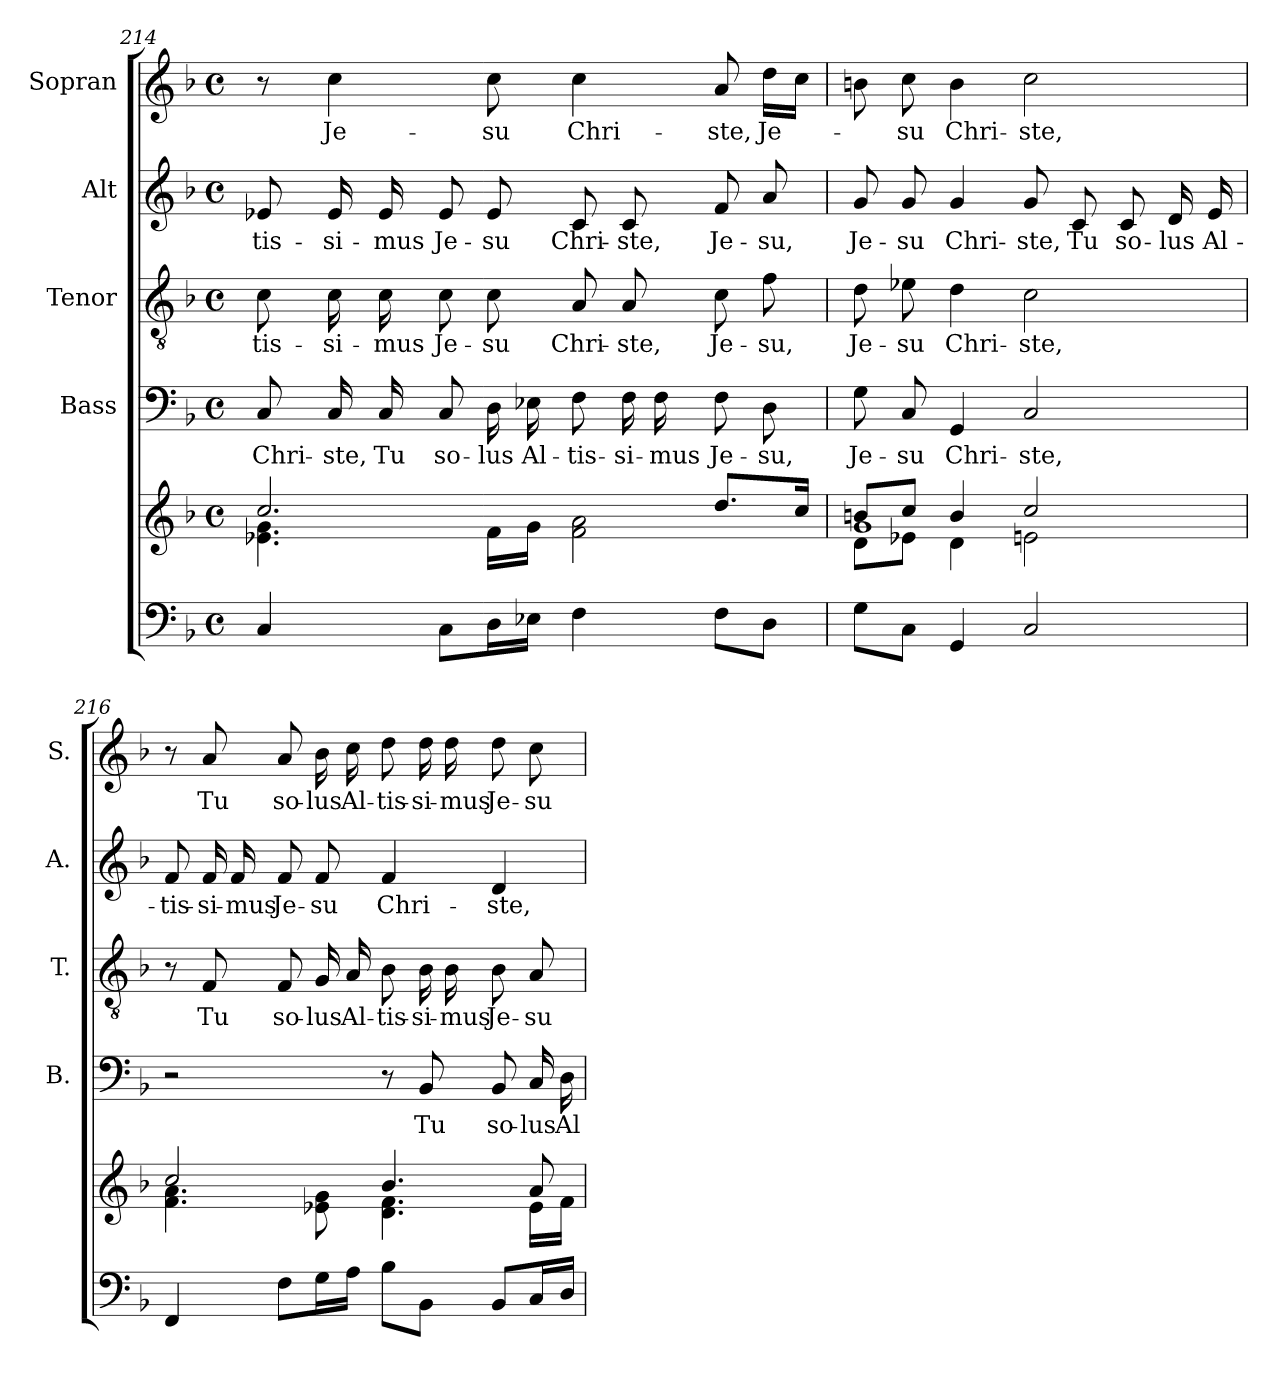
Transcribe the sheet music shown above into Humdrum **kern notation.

**kern	**kern	**kern	**text	**kern	**text	**kern	**text	**kern	**text
*part5	*part5	*part4	*part4	*part3	*part3	*part2	*part2	*part1	*part1
*staff6	*staff5	*staff4	*staff4	*staff3	*staff3	*staff2	*staff2	*staff1	*staff1
*	*	*I"Bass	*	*I"Tenor	*	*I"Alt	*	*I"Sopran	*
*	*	*I'B.	*	*I'T.	*	*I'A.	*	*I'S.	*
*clefF4	*clefG2	*clefF4	*	*clefGv2	*	*clefG2	*	*clefG2	*
*k[b-]	*k[b-]	*k[b-]	*	*k[b-]	*	*k[b-]	*	*k[b-]	*
*F:	*F:	*F:	*	*F:	*	*F:	*	*F:	*
*M4/4	*M4/4	*M4/4	*	*M4/4	*	*M4/4	*	*M4/4	*
*met(c)	*met(c)	*met(c)	*	*met(c)	*	*met(c)	*	*met(c)	*
=214	=214	=214	=214	=214	=214	=214	=214	=214	=214
*	*^	*	*	*	*	*	*	*	*
!	!	!	!	!LO:LY:b	!	!LO:LY:b	!	!LO:LY:b	!	!
4C/	2.cc/	4.e-X\ 4.g\	8C/	Chri-	8c\	-tis-	8e-X/	-tis-	8r	.
!	!	!	!	!LO:LY:b	!	!LO:LY:b	!	!LO:LY:b	!	!LO:LY:b
.	.	.	16C/	-ste,	16c\	-si-	16e-/	-si-	4cc\	Je-
!	!	!	!	!LO:LY:b	!	!LO:LY:b	!	!LO:LY:b	!	!
.	.	.	16C/	Tu	16c\	-mus	16e-/	-mus	.	.
!	!	!	!	!LO:LY:b	!	!LO:LY:b	!	!LO:LY:b	!	!
8C\L	.	.	8C/	so-	8c\	Je-	8e-/	Je-	.	.
!	!	!	!	!LO:LY:b	!	!LO:LY:b	!	!LO:LY:b	!	!LO:LY:b
16D\L	.	16f\LL	16D\	-lus	8c\	-su	8e-/	-su	8cc\	-su
!	!	!	!	!LO:LY:b	!	!	!	!	!	!
16E-X\JJ	.	16g\JJ	16E-X\	Al-	.	.	.	.	.	.
!	!	!	!	!LO:LY:b	!	!LO:LY:b	!	!LO:LY:b	!	!LO:LY:b
4F\	.	2f\ 2a\	8F\	-tis-	8A/	Chri-	8c/	Chri-	4cc\	Chri-
!	!	!	!	!LO:LY:b	!	!LO:LY:b	!	!LO:LY:b	!	!
.	.	.	16F\	-si-	8A/	-ste,	8c/	-ste,	.	.
!	!	!	!	!LO:LY:b	!	!	!	!	!	!
.	.	.	16F\	-mus	.	.	.	.	.	.
!	!	!	!	!LO:LY:b	!	!LO:LY:b	!	!LO:LY:b	!	!LO:LY:b
8F\L	8.dd/L	.	8F\	Je-	8c\	Je-	8f/	Je-	8a/	-ste,
!	!	!	!	!LO:LY:b	!	!LO:LY:b	!	!LO:LY:b	!	!LO:LY:b
8D\J	.	.	8D\	-su,	8f\	-su,	8a/	-su,	16dd\LL	Je-
.	16cc/Jk	.	.	.	.	.	.	.	16cc\JJ	.
!!LO:PB:g=z
=215	=215	=215	=215	=215	=215	=215	=215	=215	=215	=215
*	*	*^	*	*	*	*	*	*	*	*
!	!	!	!	!	!LO:LY:b	!	!LO:LY:b	!	!LO:LY:b	!	!
8G\L	8bn/L	8d\L	1g	8G\	Je-	8d\	Je-	8g/	Je-	8bn\	.
!	!	!	!	!	!LO:LY:b	!	!LO:LY:b	!	!LO:LY:b	!	!LO:LY:b
8C\J	8cc/J	8e-X\J	.	8C/	-su	8e-X\	-su	8g/	-su	8cc\	-su
!	!	!	!	!	!LO:LY:b	!	!LO:LY:b	!	!LO:LY:b	!	!LO:LY:b
4GG/	4b/	4d\	.	4GG/	Chri-	4d\	Chri-	4g/	Chri-	4b\	Chri-
!	!	!	!	!	!LO:LY:b	!	!LO:LY:b	!	!LO:LY:b	!	!LO:LY:b
2C/	2cc/	2en\	.	2C/	-ste,	2c\	-ste,	8g/	-ste,	2cc\	-ste,
!	!	!	!	!	!	!	!	!	!LO:LY:b	!	!
.	.	.	.	.	.	.	.	8c/	Tu	.	.
!	!	!	!	!	!	!	!	!	!LO:LY:b	!	!
.	.	.	.	.	.	.	.	8c/	so-	.	.
!	!	!	!	!	!	!	!	!	!LO:LY:b	!	!
.	.	.	.	.	.	.	.	16d/	-lus	.	.
!	!	!	!	!	!	!	!	!	!LO:LY:b	!	!
.	.	.	.	.	.	.	.	16e/	Al-	.	.
*	*	*v	*v	*	*	*	*	*	*	*	*
=216	=216	=216	=216	=216	=216	=216	=216	=216	=216	=216
!	!	!	!	!	!	!	!	!LO:LY:b	!	!
4FF/	2cc/	4.f\ 4.a\	2r	.	8r	.	8f/	-tis-	8r	.
!	!	!	!	!	!	!LO:LY:b	!	!LO:LY:b	!	!LO:LY:b
.	.	.	.	.	8F/	Tu	16f/	-si-	8a/	Tu
!	!	!	!	!	!	!	!	!LO:LY:b	!	!
.	.	.	.	.	.	.	16f/	-mus	.	.
!	!	!	!	!	!	!LO:LY:b	!	!LO:LY:b	!	!LO:LY:b
8F\L	.	.	.	.	8F/	so-	8f/	Je-	8a/	so-
!	!	!	!	!	!	!LO:LY:b	!	!LO:LY:b	!	!LO:LY:b
16G\L	.	8e-X\ 8g\	.	.	16G/	-lus	8f/	-su	16b-\	-lus
!	!	!	!	!	!	!LO:LY:b	!	!	!	!LO:LY:b
16A\JJ	.	.	.	.	16A/	Al-	.	.	16cc\	Al-
!	!	!	!	!	!	!LO:LY:b	!	!LO:LY:b	!	!LO:LY:b
8B-\L	4.b-/	4.d\ 4.f\	8r	.	8B-\	-tis-	4f/	Chri-	8dd\	-tis-
!	!	!	!	!LO:LY:b	!	!LO:LY:b	!	!	!	!LO:LY:b
8BB-\J	.	.	8BB-/	Tu	16B-\	-si-	.	.	16dd\	-si-
!	!	!	!	!	!	!LO:LY:b	!	!	!	!LO:LY:b
.	.	.	.	.	16B-\	-mus	.	.	16dd\	-mus
!	!	!	!	!LO:LY:b	!	!LO:LY:b	!	!LO:LY:b	!	!LO:LY:b
8BB-/L	.	.	8BB-/	so-	8B-\	Je-	4d/	-ste,	8dd\	Je-
!	!	!	!	!LO:LY:b	!	!LO:LY:b	!	!	!	!LO:LY:b
16C/L	8a/	16e-\LL	16C/	-lus	8A/	-su	.	.	8cc\	-su
!	!	!	!	!LO:LY:b	!	!	!	!	!	!
16D/JJ	.	16f\JJ	16D\	Al-	.	.	.	.	.	.
*	*v	*v	*	*	*	*	*	*	*	*
=	=	=	=	=	=	=	=	=	=
*-	*-	*-	*-	*-	*-	*-	*-	*-	*-
